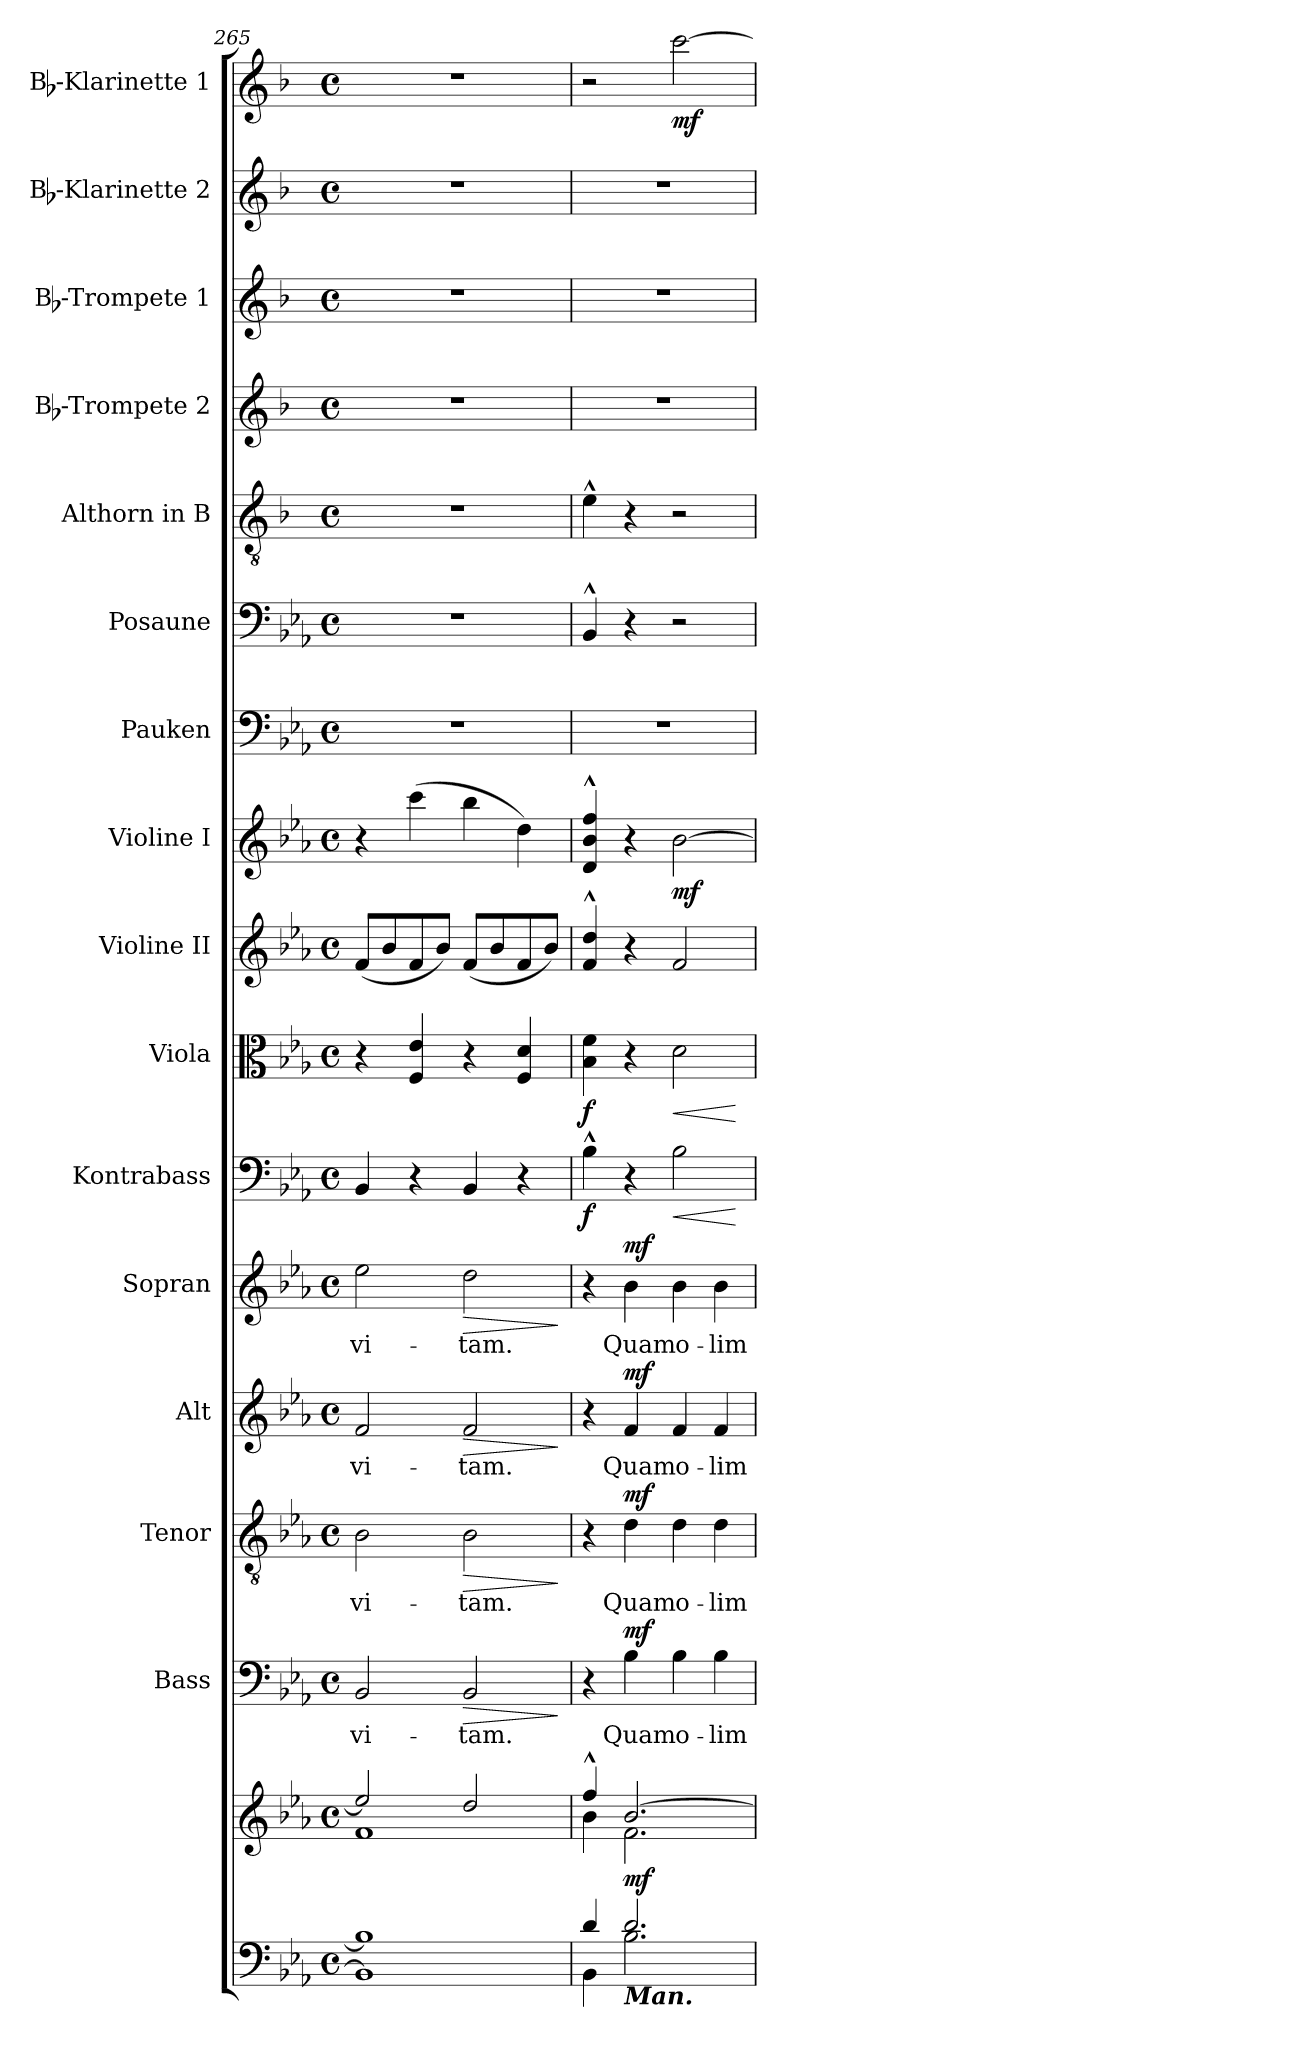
**kern	**kern	**dynam	**kern	**text	**dynam	**kern	**text	**dynam	**kern	**text	**dynam	**kern	**text	**dynam	**kern	**dynam	**kern	**dynam	**kern	**kern	**dynam	**kern	**kern	**kern	**kern	**kern	**kern	**kern	**dynam
*part16	*part16	*part16	*part15	*part15	*part15	*part14	*part14	*part14	*part13	*part13	*part13	*part12	*part12	*part12	*part11	*part11	*part10	*part10	*part9	*part8	*part8	*part7	*part6	*part5	*part4	*part3	*part2	*part1	*part1
*staff17	*staff16	*staff16/17	*staff15	*staff15	*staff15	*staff14	*staff14	*staff14	*staff13	*staff13	*staff13	*staff12	*staff12	*staff12	*staff11	*staff11	*staff10	*staff10	*staff9	*staff8	*staff8	*staff7	*staff6	*staff5	*staff4	*staff3	*staff2	*staff1	*staff1
*	*	*	*I"Bass	*	*	*I"Tenor	*	*	*I"Alt	*	*	*I"Sopran	*	*	*I"Kontrabass	*	*I"Viola	*	*I"Violine II	*I"Violine I	*	*I"Pauken	*I"Posaune	*I"Althorn in B	*I"Bb-Trompete 2	*I"Bb-Trompete 1	*I"Bb-Klarinette 2	*I"Bb-Klarinette 1	*
*	*	*	*I'B.	*	*	*I'T.	*	*	*I'A.	*	*	*I'S.	*	*	*I'Kb.	*	*I'Vla.	*	*I'Vl. II	*I'Vl. I	*	*I'Pk.	*I'Pos.	*	*I'Bb Trp. 2	*I'Bb Trp. 1	*I'Bb Kl. 2	*I'Bb Kl. 1	*
!!LO:PB:g=z
*clefF4	*clefG2	*	*clefF4	*	*	*clefGv2	*	*	*clefG2	*	*	*clefG2	*	*	*clefF4	*	*clefC3	*	*clefG2	*clefG2	*	*clefF4	*clefF4	*clefGv2	*clefG2	*clefG2	*clefG2	*clefG2	*
*	*	*	*	*	*	*	*	*	*	*	*	*	*	*	*ITrd7c12	*	*	*	*	*	*	*	*	*ITrd1c2	*ITrd1c2	*ITrd1c2	*ITrd1c2	*ITrd1c2	*
*k[b-e-a-]	*k[b-e-a-]	*	*k[b-e-a-]	*	*	*k[b-e-a-]	*	*	*k[b-e-a-]	*	*	*k[b-e-a-]	*	*	*k[b-e-a-]	*	*k[b-e-a-]	*	*k[b-e-a-]	*k[b-e-a-]	*	*k[b-e-a-]	*k[b-e-a-]	*k[b-e-a-]	*k[b-e-a-]	*k[b-e-a-]	*k[b-e-a-]	*k[b-e-a-]	*
*E-:	*E-:	*	*E-:	*	*	*E-:	*	*	*E-:	*	*	*E-:	*	*	*E-:	*	*E-:	*	*E-:	*E-:	*	*E-:	*E-:	*E-:	*E-:	*E-:	*E-:	*E-:	*
*M4/4	*M4/4	*	*M4/4	*	*	*M4/4	*	*	*M4/4	*	*	*M4/4	*	*	*M4/4	*	*M4/4	*	*M4/4	*M4/4	*	*M4/4	*M4/4	*M4/4	*M4/4	*M4/4	*M4/4	*M4/4	*
*met(c)	*met(c)	*	*met(c)	*	*	*met(c)	*	*	*met(c)	*	*	*met(c)	*	*	*met(c)	*	*met(c)	*	*met(c)	*met(c)	*	*met(c)	*met(c)	*met(c)	*met(c)	*met(c)	*met(c)	*met(c)	*
=265	=265	=265	=265	=265	=265	=265	=265	=265	=265	=265	=265	=265	=265	=265	=265	=265	=265	=265	=265	=265	=265	=265	=265	=265	=265	=265	=265	=265	=265
*^	*^	*	*	*	*	*	*	*	*	*	*	*	*	*	*	*	*	*	*	*	*	*	*	*	*	*	*	*	*
!	!	!	!	!	!	!LO:LY:b	!	!	!LO:LY:b	!	!	!LO:LY:b	!	!	!LO:LY:b	!	!	!	!	!	!	!	!	!	!	!	!	!	!	!	!
1B-]	1BB-]	2ee-/]	1f	.	2BB-/	vi-	.	2B-\	vi-	.	2f/	vi-	.	2ee-\	vi-	.	4BBB-/	.	4r	.	(<8f/L	4r	.	1r	1r	1r	1r	1r	1r	1r	.
.	.	.	.	.	.	.	.	.	.	.	.	.	.	.	.	.	.	.	.	.	8b-/	.	.	.	.	.	.	.	.	.	.
.	.	.	.	.	.	.	.	.	.	.	.	.	.	.	.	.	4r	.	4F/ 4e-/	.	8f/	(>4ccc\	.	.	.	.	.	.	.	.	.
.	.	.	.	.	.	.	.	.	.	.	.	.	.	.	.	.	.	.	.	.	8b-/J)	.	.	.	.	.	.	.	.	.	.
!	!	!	!	!	!	!LO:LY:b	!LO:HP:b	!	!LO:LY:b	!LO:HP:b	!	!LO:LY:b	!LO:HP:b	!	!LO:LY:b	!LO:HP:b	!	!	!	!	!	!	!	!	!	!	!	!	!	!	!
.	.	2dd/	.	.	2BB-/	-tam.	>	2B-\	-tam.	>	2f/	-tam.	>	2dd\	-tam.	>	4BBB-/	.	4r	.	(<8f/L	4bb-\	.	.	.	.	.	.	.	.	.
.	.	.	.	.	.	.	.	.	.	.	.	.	.	.	.	.	.	.	.	.	8b-/	.	.	.	.	.	.	.	.	.	.
.	.	.	.	.	.	.	.	.	.	.	.	.	.	.	.	.	4r	.	4F/ 4d/	.	8f/	4dd\)	.	.	.	.	.	.	.	.	.
.	.	.	.	.	.	.	.	.	.	.	.	.	.	.	.	.	.	.	.	.	8b-/J)	.	.	.	.	.	.	.	.	.	.
*v	*v	*	*	*	*	*	*	*	*	*	*	*	*	*	*	*	*	*	*	*	*	*	*	*	*	*	*	*	*	*	*
*	*v	*v	*	*	*	*	*	*	*	*	*	*	*	*	*	*	*	*	*	*	*	*	*	*	*	*	*	*	*	*
.	.	.	.	.	]	.	.	]	.	.	]	.	.	]	.	.	.	.	.	.	.	.	.	.	.	.	.	.	.
=266	=266	=266	=266	=266	=266	=266	=266	=266	=266	=266	=266	=266	=266	=266	=266	=266	=266	=266	=266	=266	=266	=266	=266	=266	=266	=266	=266	=266	=266
*^	*^	*	*	*	*	*	*	*	*	*	*	*	*	*	*	*	*	*	*	*	*	*	*	*	*	*	*	*	*
!	!	!	!	!	!	!	!	!	!	!	!	!	!	!	!	!	!	!LO:DY:b	!	!LO:DY:b	!	!	!	!	!	!	!	!	!	!	!
4d/	4BB-\	4ff^^>/	4b-\	.	4r	.	.	4r	.	.	4r	.	.	4r	.	.	4BB-^^>\	f	4B-\ 4f\	f	4f/^^> 4dd/^^>	4d/^^> 4b-/^^> 4ff/^^>	.	1r	4BB-^^>/	4d^^>\	1r	1r	1r	2r	.
!LO:TX:b:Bi:t=Man.	!	!	!	!	!	!	!	!	!	!	!	!	!	!	!	!	!	!	!	!	!	!	!	!	!	!	!	!	!	!	!
!	!	!	!	!LO:DY:b	!	!LO:LY:b	!LO:DY:a	!	!LO:LY:b	!LO:DY:a	!	!LO:LY:b	!LO:DY:a	!	!LO:LY:b	!LO:DY:a	!	!	!	!	!	!	!	!	!	!	!	!	!	!	!
2.d/	2.B-\	[>2.b-/	2.f\	mf	4B-\	Quam	mf	4d\	Quam	mf	4f/	Quam	mf	4b-\	Quam	mf	4r	.	4r	.	4r	4r	.	.	4r	4r	.	.	.	.	.
!	!	!	!	!	!	!LO:LY:b	!	!	!LO:LY:b	!	!	!LO:LY:b	!	!	!LO:LY:b	!	!	!LO:HP:b	!	!LO:HP:b	!	!	!LO:DY:b	!	!	!	!	!	!	!	!LO:DY:b
.	.	.	.	.	4B-\	o-	.	4d\	o-	.	4f/	o-	.	4b-\	o-	.	2BB-\	<	2d\	<	2f/	[2b-\	mf	.	2r	2r	.	.	.	[2bb-\	mf
!	!	!	!	!	!	!LO:LY:b	!	!	!LO:LY:b	!	!	!LO:LY:b	!	!	!LO:LY:b	!	!	!	!	!	!	!	!	!	!	!	!	!	!	!	!
.	.	.	.	.	4B-\	-lim	.	4d\	-lim	.	4f/	-lim	.	4b-\	-lim	.	.	.	.	.	.	.	.	.	.	.	.	.	.	.	.
*v	*v	*	*	*	*	*	*	*	*	*	*	*	*	*	*	*	*	*	*	*	*	*	*	*	*	*	*	*	*	*	*
*	*v	*v	*	*	*	*	*	*	*	*	*	*	*	*	*	*	*	*	*	*	*	*	*	*	*	*	*	*	*	*
.	.	.	.	.	.	.	.	.	.	.	.	.	.	.	.	[	.	[	.	.	.	.	.	.	.	.	.	.	.
=	=	=	=	=	=	=	=	=	=	=	=	=	=	=	=	=	=	=	=	=	=	=	=	=	=	=	=	=	=
*-	*-	*-	*-	*-	*-	*-	*-	*-	*-	*-	*-	*-	*-	*-	*-	*-	*-	*-	*-	*-	*-	*-	*-	*-	*-	*-	*-	*-	*-
